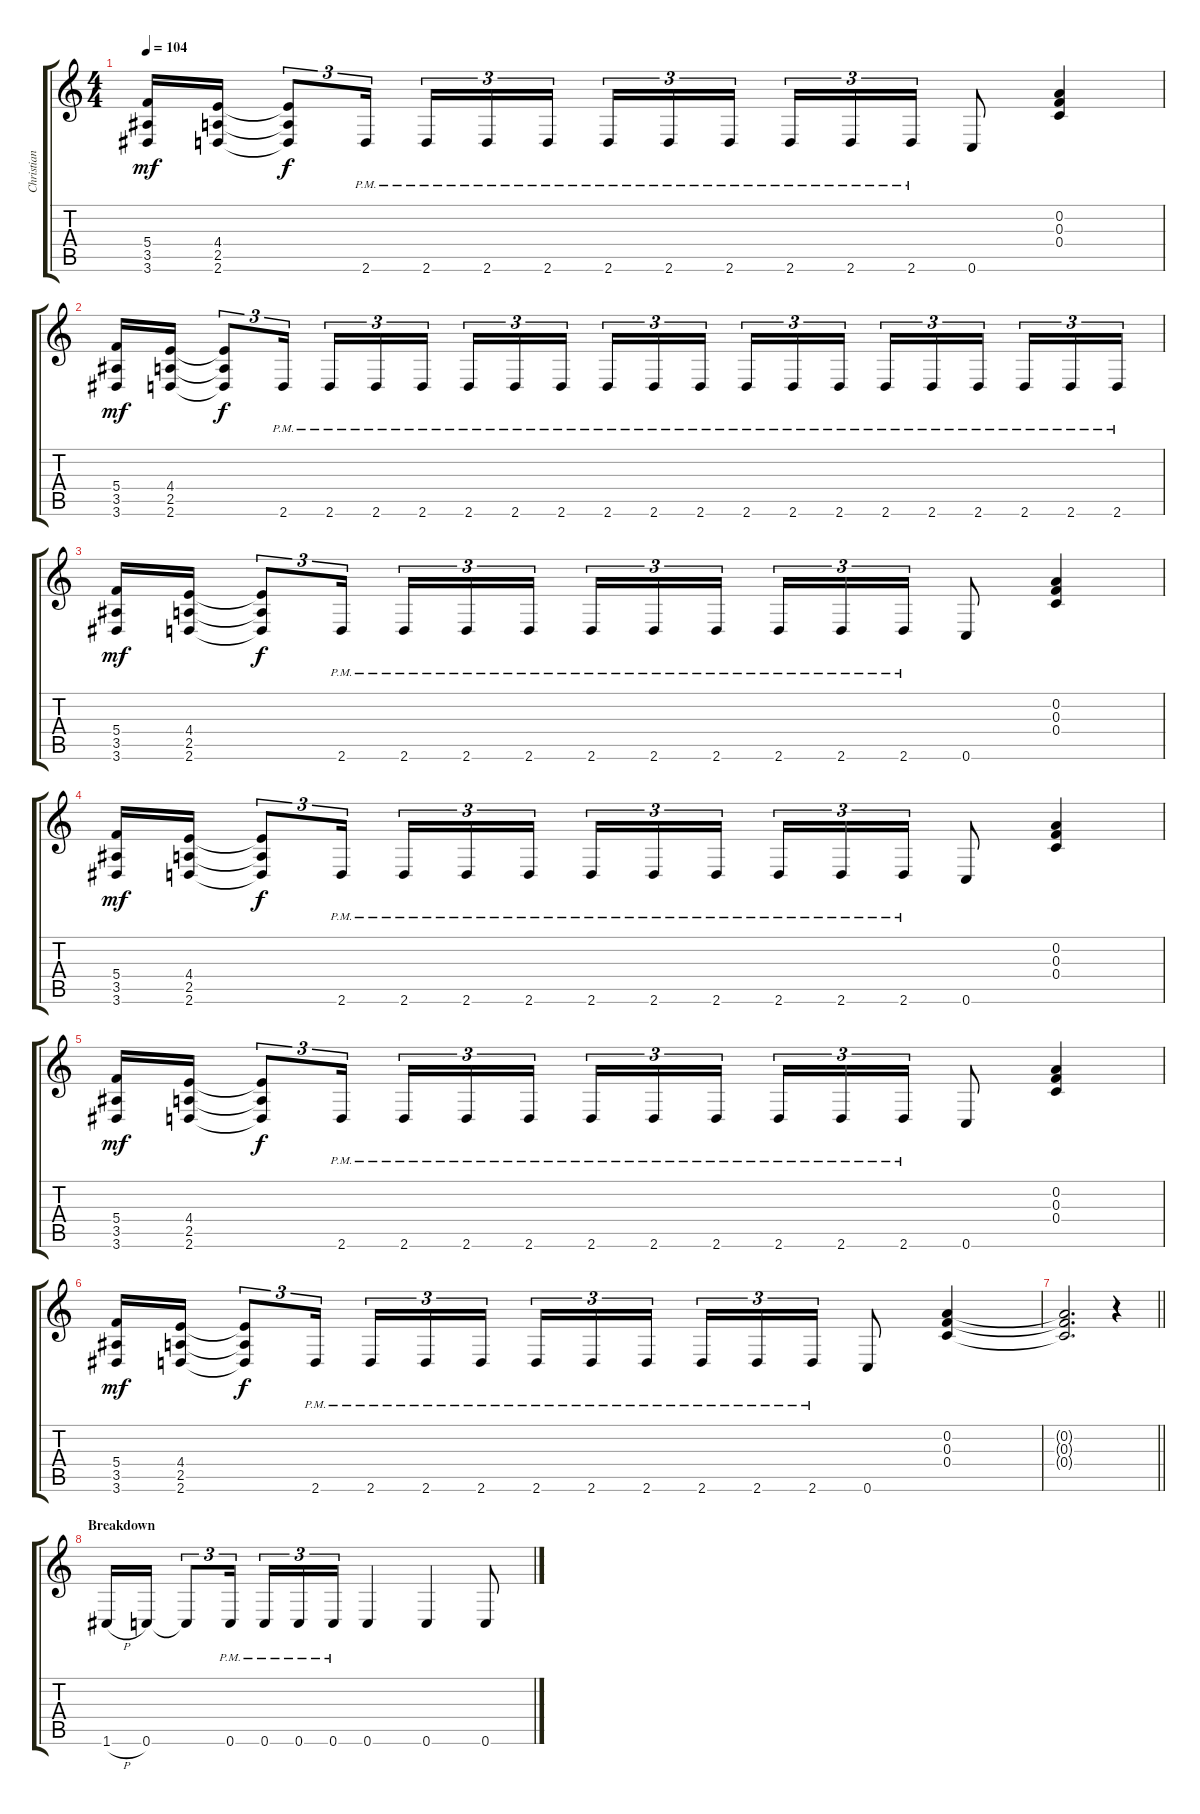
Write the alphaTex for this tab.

\track ("Christian Andreu" "Christian ") {instrument overdrivenguitar}
\staff {score tabs}
\tuning (D4 A3 F3 C3 G2 C2) {hide}
\ts (4 4)
\tempo 104
\clef g2
\ks c
(5.4 3.5 3.6).16{dy mf} (4.4 2.5 2.6).16 (4.4{t} 2.5{t} 2.6{t}).8{tu (3 2) dy f} 2.6{pm}.16{tu (3 2)} 2.6{pm}.16{tu (3 2)} 2.6{pm}.16{tu (3 2)} 2.6{pm}.16{tu (3 2) beam splitsecondary} 2.6{pm}.16{tu (3 2)} 2.6{pm}.16{tu (3 2)} 2.6{pm}.16{tu (3 2)} 2.6{pm}.16{tu (3 2)} 2.6{pm}.16{tu (3 2)} 2.6{pm}.16{tu (3 2)} 0.6.8 (0.2 0.3 0.4).4 |
(5.4 3.5 3.6).16{dy mf} (4.4 2.5 2.6).16 (4.4{t} 2.5{t} 2.6{t}).8{tu (3 2) dy f} 2.6{pm}.16{tu (3 2)} 2.6{pm}.16{tu (3 2)} 2.6{pm}.16{tu (3 2)} 2.6{pm}.16{tu (3 2) beam splitsecondary} 2.6{pm}.16{tu (3 2)} 2.6{pm}.16{tu (3 2)} 2.6{pm}.16{tu (3 2)} 2.6{pm}.16{tu (3 2)} 2.6{pm}.16{tu (3 2)} 2.6{pm}.16{tu (3 2) beam splitsecondary} 2.6{pm}.16{tu (3 2)} 2.6{pm}.16{tu (3 2)} 2.6{pm}.16{tu (3 2)} 2.6{pm}.16{tu (3 2)} 2.6{pm}.16{tu (3 2)} 2.6{pm}.16{tu (3 2) beam splitsecondary} 2.6{pm}.16{tu (3 2)} 2.6{pm}.16{tu (3 2)} 2.6{pm}.16{tu (3 2)} |
(5.4 3.5 3.6).16{dy mf} (4.4 2.5 2.6).16 (4.4{t} 2.5{t} 2.6{t}).8{tu (3 2) dy f} 2.6{pm}.16{tu (3 2)} 2.6{pm}.16{tu (3 2)} 2.6{pm}.16{tu (3 2)} 2.6{pm}.16{tu (3 2) beam splitsecondary} 2.6{pm}.16{tu (3 2)} 2.6{pm}.16{tu (3 2)} 2.6{pm}.16{tu (3 2)} 2.6{pm}.16{tu (3 2)} 2.6{pm}.16{tu (3 2)} 2.6{pm}.16{tu (3 2)} 0.6.8 (0.2 0.3 0.4).4 |
(5.4 3.5 3.6).16{dy mf} (4.4 2.5 2.6).16 (4.4{t} 2.5{t} 2.6{t}).8{tu (3 2) dy f} 2.6{pm}.16{tu (3 2)} 2.6{pm}.16{tu (3 2)} 2.6{pm}.16{tu (3 2)} 2.6{pm}.16{tu (3 2) beam splitsecondary} 2.6{pm}.16{tu (3 2)} 2.6{pm}.16{tu (3 2)} 2.6{pm}.16{tu (3 2)} 2.6{pm}.16{tu (3 2)} 2.6{pm}.16{tu (3 2)} 2.6{pm}.16{tu (3 2)} 0.6.8 (0.2 0.3 0.4).4 |
(5.4 3.5 3.6).16{dy mf} (4.4 2.5 2.6).16 (4.4{t} 2.5{t} 2.6{t}).8{tu (3 2) dy f} 2.6{pm}.16{tu (3 2)} 2.6{pm}.16{tu (3 2)} 2.6{pm}.16{tu (3 2)} 2.6{pm}.16{tu (3 2) beam splitsecondary} 2.6{pm}.16{tu (3 2)} 2.6{pm}.16{tu (3 2)} 2.6{pm}.16{tu (3 2)} 2.6{pm}.16{tu (3 2)} 2.6{pm}.16{tu (3 2)} 2.6{pm}.16{tu (3 2)} 0.6.8 (0.2 0.3 0.4).4 |
(5.4 3.5 3.6).16{dy mf} (4.4 2.5 2.6).16 (4.4{t} 2.5{t} 2.6{t}).8{tu (3 2) dy f} 2.6{pm}.16{tu (3 2)} 2.6{pm}.16{tu (3 2)} 2.6{pm}.16{tu (3 2)} 2.6{pm}.16{tu (3 2) beam splitsecondary} 2.6{pm}.16{tu (3 2)} 2.6{pm}.16{tu (3 2)} 2.6{pm}.16{tu (3 2)} 2.6{pm}.16{tu (3 2)} 2.6{pm}.16{tu (3 2)} 2.6{pm}.16{tu (3 2)} 0.6.8 (0.2 0.3 0.4).4 |
\barLineRight lightlight
(0.2{t} 0.3{t} 0.4{t}).2{d} r.4 |
\section ("" "Breakdown")
1.6{h}.16 0.6.16 0.6{t}.8{tu (3 2)} 0.6{pm}.16{tu (3 2)} 0.6{pm}.16{tu (3 2)} 0.6{pm}.16{tu (3 2)} 0.6{pm}.16{tu (3 2)} 0.6.4 0.6.4 0.6.8
